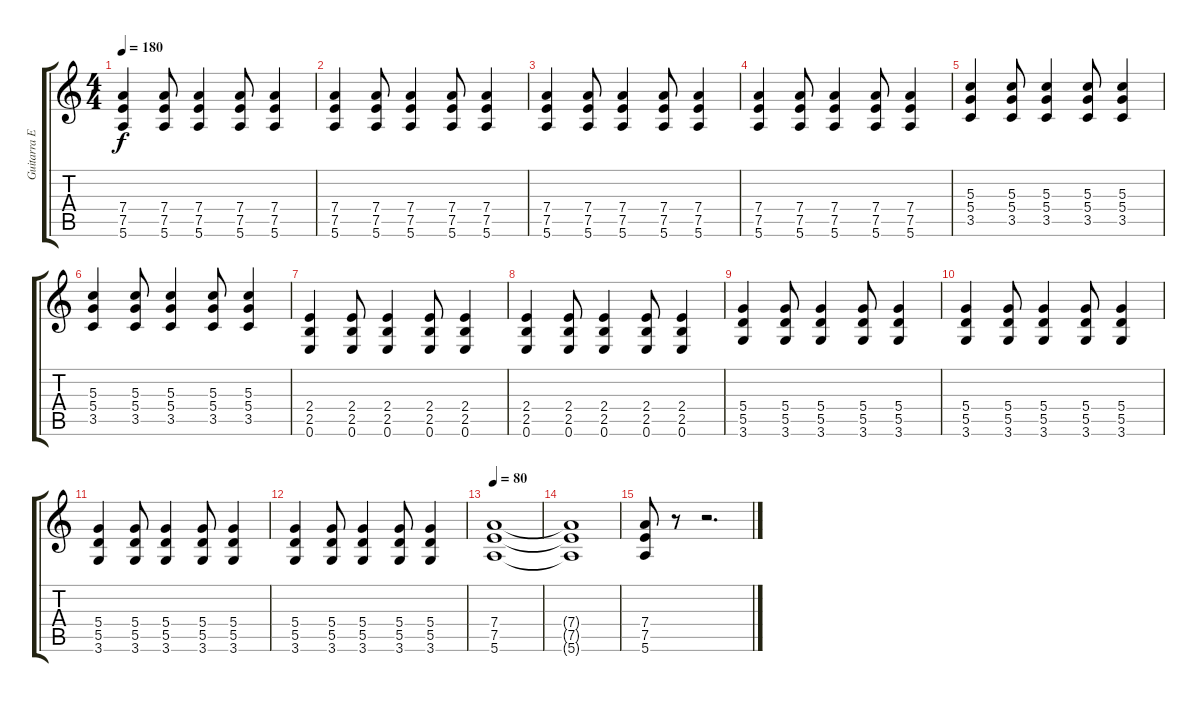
\track ("Guitarra Eléctrica 2" "Guitarra E") {instrument overdrivenguitar}
\staff {score tabs}
\tuning (E4 B3 G3 D3 A2 E2) {hide}
\ts (4 4)
\tempo 180
\clef g2
\ks c
(7.4 7.5 5.6).4{dy f} (7.4 7.5 5.6).8 (7.4 7.5 5.6).4 (7.4 7.5 5.6).8 (7.4 7.5 5.6).4 |
(7.4 7.5 5.6).4 (7.4 7.5 5.6).8 (7.4 7.5 5.6).4 (7.4 7.5 5.6).8 (7.4 7.5 5.6).4 |
(7.4 7.5 5.6).4 (7.4 7.5 5.6).8 (7.4 7.5 5.6).4 (7.4 7.5 5.6).8 (7.4 7.5 5.6).4 |
(7.4 7.5 5.6).4 (7.4 7.5 5.6).8 (7.4 7.5 5.6).4 (7.4 7.5 5.6).8 (7.4 7.5 5.6).4 |
(5.3 5.4 3.5).4 (5.3 5.4 3.5).8 (5.3 5.4 3.5).4 (5.3 5.4 3.5).8 (5.3 5.4 3.5).4 |
(5.3 5.4 3.5).4 (5.3 5.4 3.5).8 (5.3 5.4 3.5).4 (5.3 5.4 3.5).8 (5.3 5.4 3.5).4 |
(2.4 2.5 0.6).4 (2.4 2.5 0.6).8 (2.4 2.5 0.6).4 (2.4 2.5 0.6).8 (2.4 2.5 0.6).4 |
(2.4 2.5 0.6).4 (2.4 2.5 0.6).8 (2.4 2.5 0.6).4 (2.4 2.5 0.6).8 (2.4 2.5 0.6).4 |
(5.4 5.5 3.6).4 (5.4 5.5 3.6).8 (5.4 5.5 3.6).4 (5.4 5.5 3.6).8 (5.4 5.5 3.6).4 |
(5.4 5.5 3.6).4 (5.4 5.5 3.6).8 (5.4 5.5 3.6).4 (5.4 5.5 3.6).8 (5.4 5.5 3.6).4 |
(5.4 5.5 3.6).4 (5.4 5.5 3.6).8 (5.4 5.5 3.6).4 (5.4 5.5 3.6).8 (5.4 5.5 3.6).4 |
(5.4 5.5 3.6).4 (5.4 5.5 3.6).8 (5.4 5.5 3.6).4 (5.4 5.5 3.6).8 (5.4 5.5 3.6).4 |
\tempo 80
(7.4 7.5 5.6).1 |
(7.4{t} 7.5{t} 5.6{t}).1 |
(7.4 7.5 5.6).8 r.8 r.2{d}
